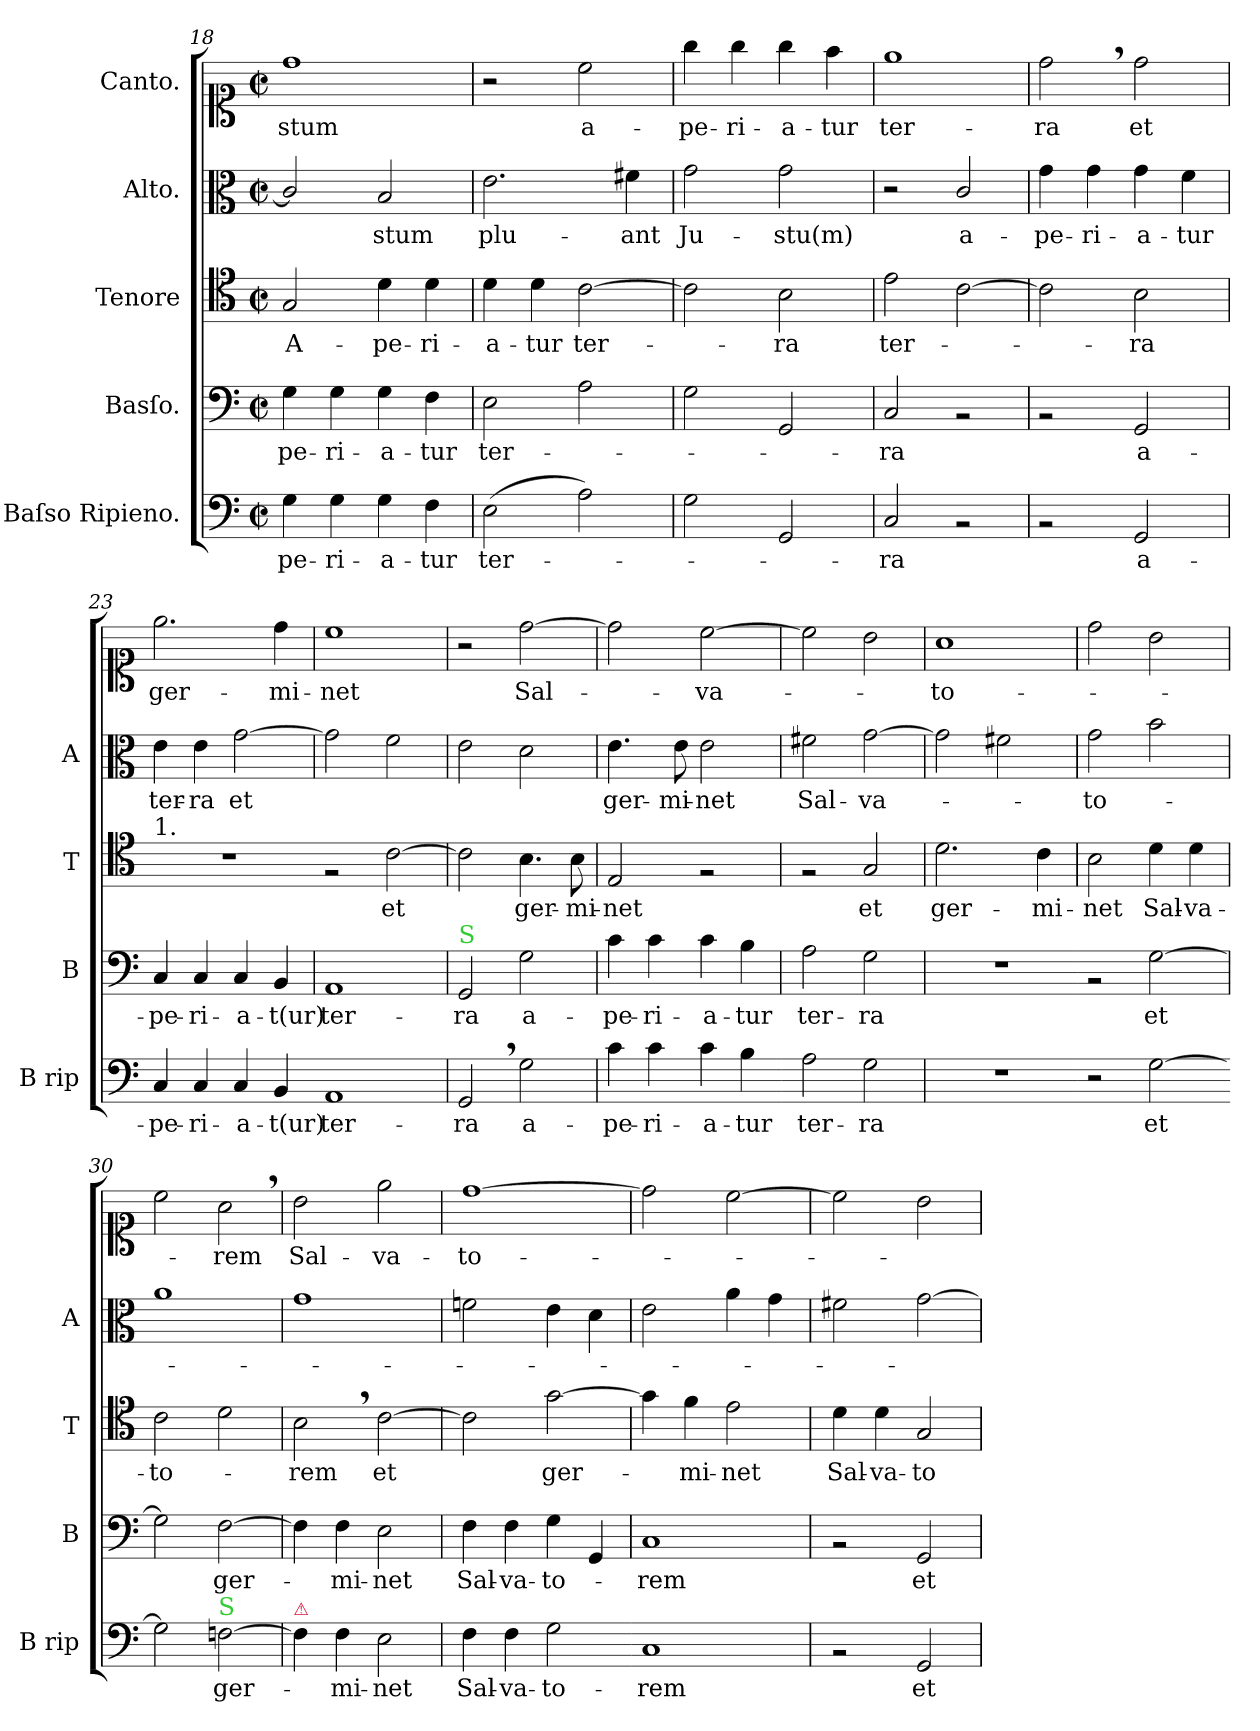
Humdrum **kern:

**kern	**text	**kern	**text	**kern	**text	**kern	**text	**kern	**text
*part5	*part5	*part4	*part4	*part3	*part3	*part2	*part2	*part1	*part1
*staff5	*staff5	*staff4	*staff4	*staff3	*staff3	*staff2	*staff2	*staff1	*staff1
*I"Baſso Ripieno.	*	*I"Basſo.	*	*I"Tenore	*	*I"Alto.	*	*I"Canto.	*
*I'B rip	*	*I'B	*	*I'T	*	*I'A	*	*	*
*clefF4	*	*clefF4	*	*clefC4	*	*clefC3	*	*clefC1	*
*k[]	*	*k[]	*	*k[]	*	*k[]	*	*k[]	*
*M2/2	*	*M2/2	*	*M2/2	*	*M2/2	*	*M2/2	*
*met(c|)	*	*met(c|)	*	*met(c|)	*	*met(c|)	*	*met(c|)	*
=18	=18	=18	=18	=18	=18	=18	=18	=18	=18
4G\	-pe-	4G\	-pe-	2G/	A-	2c/]	.	1dd	-stum
4G\	-ri-	4G\	-ri-	.	.	.	.	.	.
4G\	-a-	4G\	-a-	4d\	-pe-	2B/	-stum	.	.
4F\	-tur	4F\	-tur	4d\	-ri-	.	.	.	.
=19	=19	=19	=19	=19	=19	=19	=19	=19	=19
(2E\	ter-	2E\	ter-	4d\	-a-	2.e\	plu-	2r	.
.	.	.	.	4d\	-tur	.	.	.	.
2A\)	.	2A\	.	[2c\	ter-	.	.	2cc\	a-
.	.	.	.	.	.	4f#X\	-ant	.	.
=20	=20	=20	=20	=20	=20	=20	=20	=20	=20
2G\	.	2G\	.	2c\]	.	2g\	Ju-	4gg\	-pe-
.	.	.	.	.	.	.	.	4gg\	-ri-
2GG/	.	2GG/	.	2B\	-ra	2g\	-stu(m)	4gg\	-a-
.	.	.	.	.	.	.	.	4ff\	-tur
=21	=21	=21	=21	=21	=21	=21	=21	=21	=21
2C/	-ra	2C/	-ra	2e\	ter-	2r	.	1ee	ter-
2rBB	.	2rBB	.	[2c\	.	2c/	a-	.	.
=22	=22	=22	=22	=22	=22	=22	=22	=22	=22
2rBB	.	2rBB	.	2c\]	.	4g\	-pe-	2dd,<\	-ra
.	.	.	.	.	.	4g\	-ri-	.	.
2GG/	a-	2GG/	a-	2B\	-ra	4g\	-a-	2dd\	et
.	.	.	.	.	.	4f\	-tur	.	.
=23	=23	=23	=23	=23	=23	=23	=23	=23	=23
!	!	!	!	!LO:TX:a:t=1.	!	!	!	!	!
4C/	-pe-	4C/	-pe-	1r	.	4e\	ter-	2.ee\	ger-
4C/	-ri-	4C/	-ri-	.	.	4e\	-ra	.	.
4C/	-a-	4C/	-a-	.	.	[2g\	et	.	.
4BB/	-t(ur)	4BB/	-t(ur)	.	.	.	.	4dd\	-mi-
=24-	=24	=24	=24	=24	=24	=24	=24	=24	=24
1AA	ter-	1AA	ter-	2rF	.	2g\]	.	1cc	-net
.	.	.	.	[2c\	et	2f\	.	.	.
=25	=25	=25	=25	=25	=25	=25	=25	=25	=25
!	!	!LO:TX:a:color=limegreen:t=S	!	!	!	!	!	!	!
2GG,</	-ra	2GG/	-ra	2c\]	.	2e\	.	2r	.
!	!LO:LY:i	!	!	!	!	!	!	!	!
2G\	a-	2G\	a-	4.B\	ger-	2d\	.	[2dd\	Sal-
.	.	.	.	8B\	-mi-	.	.	.	.
=26	=26	=26	=26	=26	=26	=26	=26	=26	=26
!	!LO:LY:i	!	!	!	!	!	!	!	!
4c\	-pe-	4c\	-pe-	2E/	-net	4.e\	ger-	2dd\]	.
!	!LO:LY:i	!	!	!	!	!	!	!	!
4c\	-ri-	4c\	-ri-	.	.	.	.	.	.
.	.	.	.	.	.	8e\	-mi-	.	.
!	!LO:LY:i	!	!	!	!	!	!	!	!
4c\	-a-	4c\	-a-	2rF	.	2e\	-net	[2cc\	-va-
!	!LO:LY:i	!	!	!	!	!	!	!	!
4B\	-tur	4B\	-tur	.	.	.	.	.	.
=27-	=27	=27	=27	=27	=27	=27	=27	=27	=27
!	!LO:LY:i	!	!	!	!	!	!	!	!
2A\	ter-	2A\	ter-	2rF	.	2f#X\	Sal-	2cc\]	.
!	!LO:LY:i	!	!	!	!	!	!	!	!
2G\	-ra	2G\	-ra	2G/	et	[2g\	-va-	2b\	.
=28	=28	=28	=28	=28	=28	=28	=28	=28	=28
1r	.	1r	.	2.d\	ger-	2g\]	.	1a	-to-
.	.	.	.	.	.	2f#X\	.	.	.
.	.	.	.	4c\	-mi-	.	.	.	.
=29-	=29	=29	=29	=29	=29	=29	=29	=29	=29
2r	.	2rBB	.	2B\	-net	2g\	-to-	2dd\	.
[2G	et	[2G\	et	4d\	Sal-	2b\	.	2b\	.
.	.	.	.	4d\	-va-	.	.	.	.
=30-	=30	=30	=30	=30	=30	=30	=30	=30	=30
2G]	.	2G\]	.	2c\	-to-	1a	.	2cc\	.
!LO:TX:a:color=limegreen:t=S	!	!	!	!	!	!	!	!	!
[2Fn\	ger-	[2F\	ger-	2d\	.	.	.	2a,<\	-rem
=31	=31	=31	=31	=31	=31	=31	=31	=31	=31
!LO:TX:a:color=crimson:t=⚠	!	!	!	!	!	!	!	!	!
4F!\]	.	4F!\]	.	2B,<\	-rem	1g	.	2b\	Sal-
4F\	-mi-	4F\	-mi-	.	.	.	.	.	.
2E\	-net	2E\	-net	[2c\	et	.	.	2ee\	-va-
=32	=32	=32	=32	=32	=32	=32	=32	=32	=32
4F\	Sal-	4F\	Sal-	2c\]	.	2fn\	.	[1dd	-to-
4F\	-va-	4F\	-va-	.	.	.	.	.	.
2G\	-to-	4G\	-to-	[2g\	ger-	4e\	.	.	.
.	.	4GG/	.	.	.	4d\	.	.	.
=33-	=33	=33	=33	=33	=33	=33	=33	=33	=33
1C	-rem	1C	-rem	4g!\]	.	2e\	.	2dd\]	.
.	.	.	.	4f\	-mi-	.	.	.	.
.	.	.	.	2e\	-net	4a\	.	[2cc\	.
.	.	.	.	.	.	4g\	.	.	.
=34	=34	=34	=34	=34	=34	=34	=34	=34	=34
2rBB	.	2rBB	.	4d\	Sal-	2f#X\	.	2cc\]	.
.	.	.	.	4d\	-va-	.	.	.	.
2GG/	et	2GG/	et	2G/	-to-	[2g\	.	2b\	.
=	=	=	=	=	=	=	=	=	=
*-	*-	*-	*-	*-	*-	*-	*-	*-	*-
